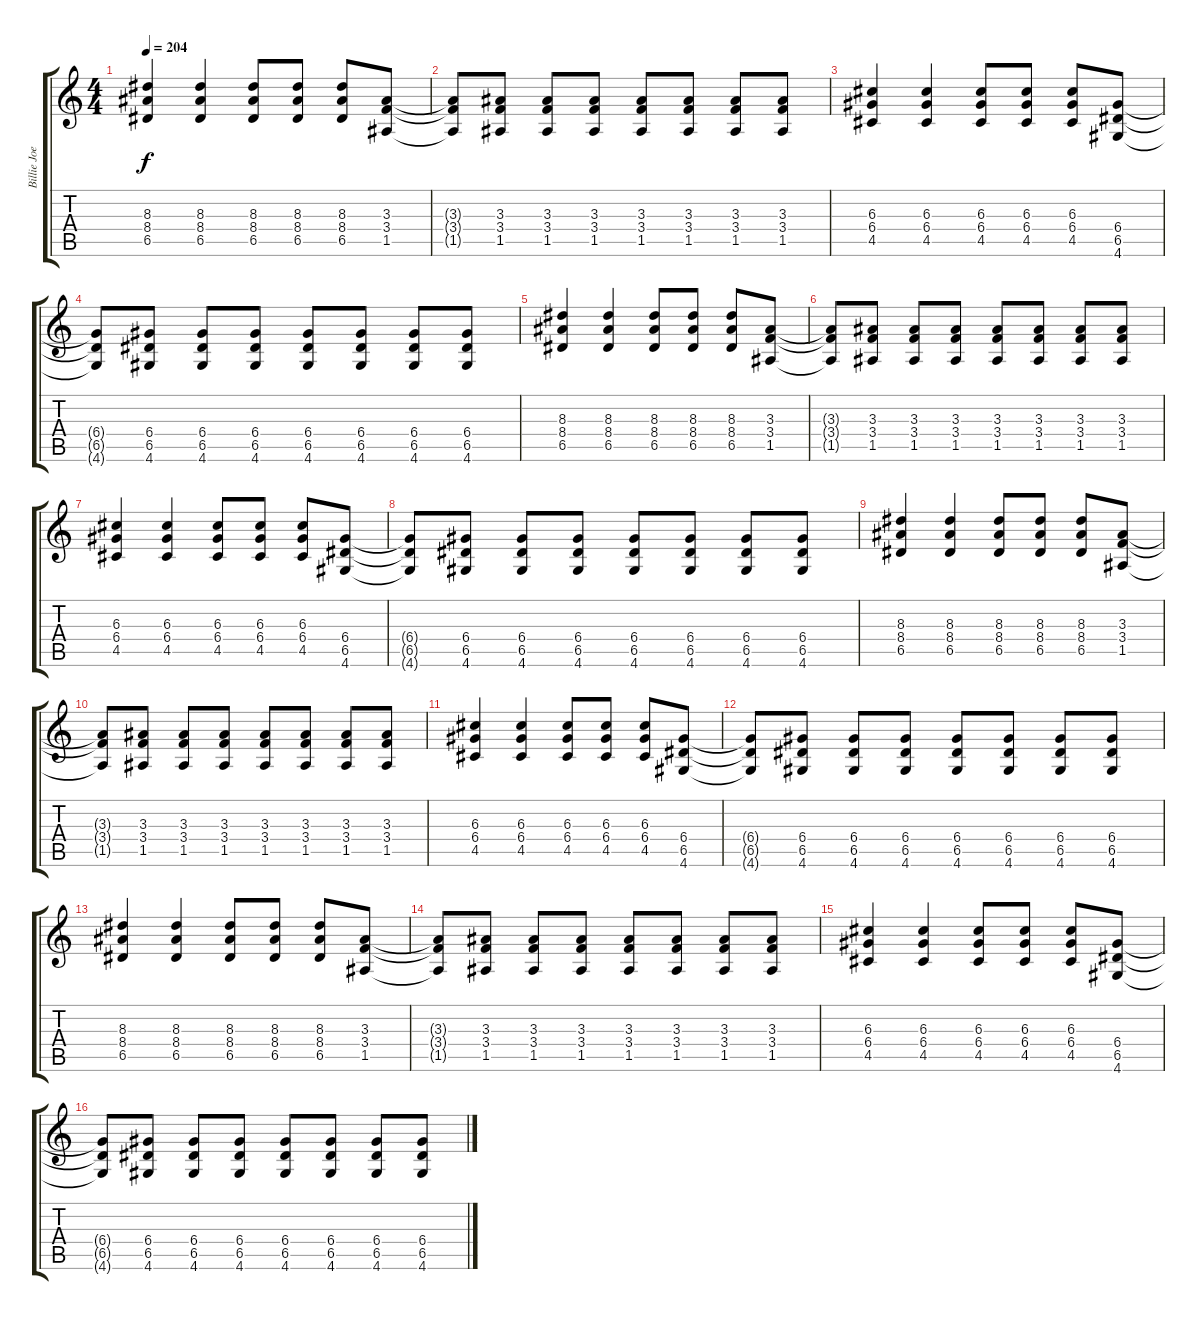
\track ("Billie Joe - Studio Guitar" "Billie Joe") {instrument overdrivenguitar}
\staff {score tabs}
\tuning (E4 B3 G3 D3 A2 E2) {hide}
\ts (4 4)
\tempo 204
\clef g2
\ks c
(8.3 8.4 6.5).4{dy f} (8.3 8.4 6.5).4 (8.3 8.4 6.5).8 (8.3 8.4 6.5).8 (8.3 8.4 6.5).8 (3.3 3.4 1.5).8 |
(3.3{t} 3.4{t} 1.5{t}).8 (3.3 3.4 1.5).8 (3.3 3.4 1.5).8 (3.3 3.4 1.5).8 (3.3 3.4 1.5).8 (3.3 3.4 1.5).8 (3.3 3.4 1.5).8 (3.3 3.4 1.5).8 |
(6.3 6.4 4.5).4 (6.3 6.4 4.5).4 (6.3 6.4 4.5).8 (6.3 6.4 4.5).8 (6.3 6.4 4.5).8 (6.4 6.5 4.6).8 |
(6.4{t} 6.5{t} 4.6{t}).8 (6.4 6.5 4.6).8 (6.4 6.5 4.6).8 (6.4 6.5 4.6).8 (6.4 6.5 4.6).8 (6.4 6.5 4.6).8 (6.4 6.5 4.6).8 (6.4 6.5 4.6).8 |
(8.3 8.4 6.5).4 (8.3 8.4 6.5).4 (8.3 8.4 6.5).8 (8.3 8.4 6.5).8 (8.3 8.4 6.5).8 (3.3 3.4 1.5).8 |
(3.3{t} 3.4{t} 1.5{t}).8 (3.3 3.4 1.5).8 (3.3 3.4 1.5).8 (3.3 3.4 1.5).8 (3.3 3.4 1.5).8 (3.3 3.4 1.5).8 (3.3 3.4 1.5).8 (3.3 3.4 1.5).8 |
(6.3 6.4 4.5).4 (6.3 6.4 4.5).4 (6.3 6.4 4.5).8 (6.3 6.4 4.5).8 (6.3 6.4 4.5).8 (6.4 6.5 4.6).8 |
(6.4{t} 6.5{t} 4.6{t}).8 (6.4 6.5 4.6).8 (6.4 6.5 4.6).8 (6.4 6.5 4.6).8 (6.4 6.5 4.6).8 (6.4 6.5 4.6).8 (6.4 6.5 4.6).8 (6.4 6.5 4.6).8 |
(8.3 8.4 6.5).4 (8.3 8.4 6.5).4 (8.3 8.4 6.5).8 (8.3 8.4 6.5).8 (8.3 8.4 6.5).8 (3.3 3.4 1.5).8 |
(3.3{t} 3.4{t} 1.5{t}).8 (3.3 3.4 1.5).8 (3.3 3.4 1.5).8 (3.3 3.4 1.5).8 (3.3 3.4 1.5).8 (3.3 3.4 1.5).8 (3.3 3.4 1.5).8 (3.3 3.4 1.5).8 |
(6.3 6.4 4.5).4 (6.3 6.4 4.5).4 (6.3 6.4 4.5).8 (6.3 6.4 4.5).8 (6.3 6.4 4.5).8 (6.4 6.5 4.6).8 |
(6.4{t} 6.5{t} 4.6{t}).8 (6.4 6.5 4.6).8 (6.4 6.5 4.6).8 (6.4 6.5 4.6).8 (6.4 6.5 4.6).8 (6.4 6.5 4.6).8 (6.4 6.5 4.6).8 (6.4 6.5 4.6).8 |
(8.3 8.4 6.5).4 (8.3 8.4 6.5).4 (8.3 8.4 6.5).8 (8.3 8.4 6.5).8 (8.3 8.4 6.5).8 (3.3 3.4 1.5).8 |
(3.3{t} 3.4{t} 1.5{t}).8 (3.3 3.4 1.5).8 (3.3 3.4 1.5).8 (3.3 3.4 1.5).8 (3.3 3.4 1.5).8 (3.3 3.4 1.5).8 (3.3 3.4 1.5).8 (3.3 3.4 1.5).8 |
(6.3 6.4 4.5).4 (6.3 6.4 4.5).4 (6.3 6.4 4.5).8 (6.3 6.4 4.5).8 (6.3 6.4 4.5).8 (6.4 6.5 4.6).8 |
(6.4{t} 6.5{t} 4.6{t}).8 (6.4 6.5 4.6).8 (6.4 6.5 4.6).8 (6.4 6.5 4.6).8 (6.4 6.5 4.6).8 (6.4 6.5 4.6).8 (6.4 6.5 4.6).8 (6.4 6.5 4.6).8
